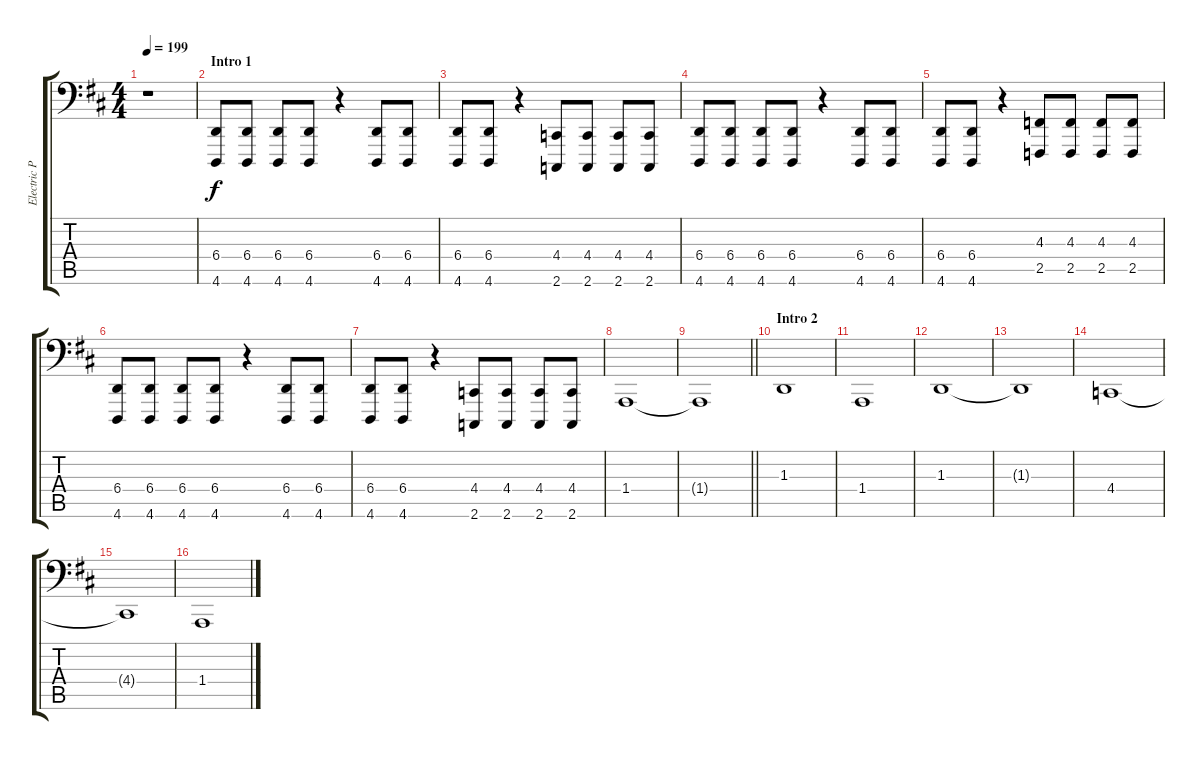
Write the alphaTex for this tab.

\track ("Electric Piano" "Electric P") {instrument electricgrandpiano}
\staff {score tabs}
\tuning (B2 Gb2 Db2 Ab1 Eb1 Bb0) {hide}
\ts (4 4)
\tempo 199
\clef f4
\ks d
r.1{dy f instrument electricgrandpiano} |
\section ("" "Intro 1")
(6.4 4.6).8 (6.4 4.6).8 (6.4 4.6).8 (6.4 4.6).8 r.4 (6.4 4.6).8 (6.4 4.6).8 |
(6.4 4.6).8 (6.4 4.6).8 r.4 (4.4 2.6).8 (4.4 2.6).8 (4.4 2.6).8 (4.4 2.6).8 |
(6.4 4.6).8 (6.4 4.6).8 (6.4 4.6).8 (6.4 4.6).8 r.4 (6.4 4.6).8 (6.4 4.6).8 |
(6.4 4.6).8 (6.4 4.6).8 r.4 (4.3 2.5).8 (4.3 2.5).8 (4.3 2.5).8 (4.3 2.5).8 |
(6.4 4.6).8 (6.4 4.6).8 (6.4 4.6).8 (6.4 4.6).8 r.4 (6.4 4.6).8 (6.4 4.6).8 |
(6.4 4.6).8 (6.4 4.6).8 r.4 (4.4 2.6).8 (4.4 2.6).8 (4.4 2.6).8 (4.4 2.6).8 |
1.4.1 |
\barLineRight lightlight
1.4{t}.1 |
\section ("" "Intro 2")
1.3.1 |
1.4.1 |
1.3.1 |
1.3{t}.1 |
4.4.1 |
4.4{t}.1 |
1.4.1
